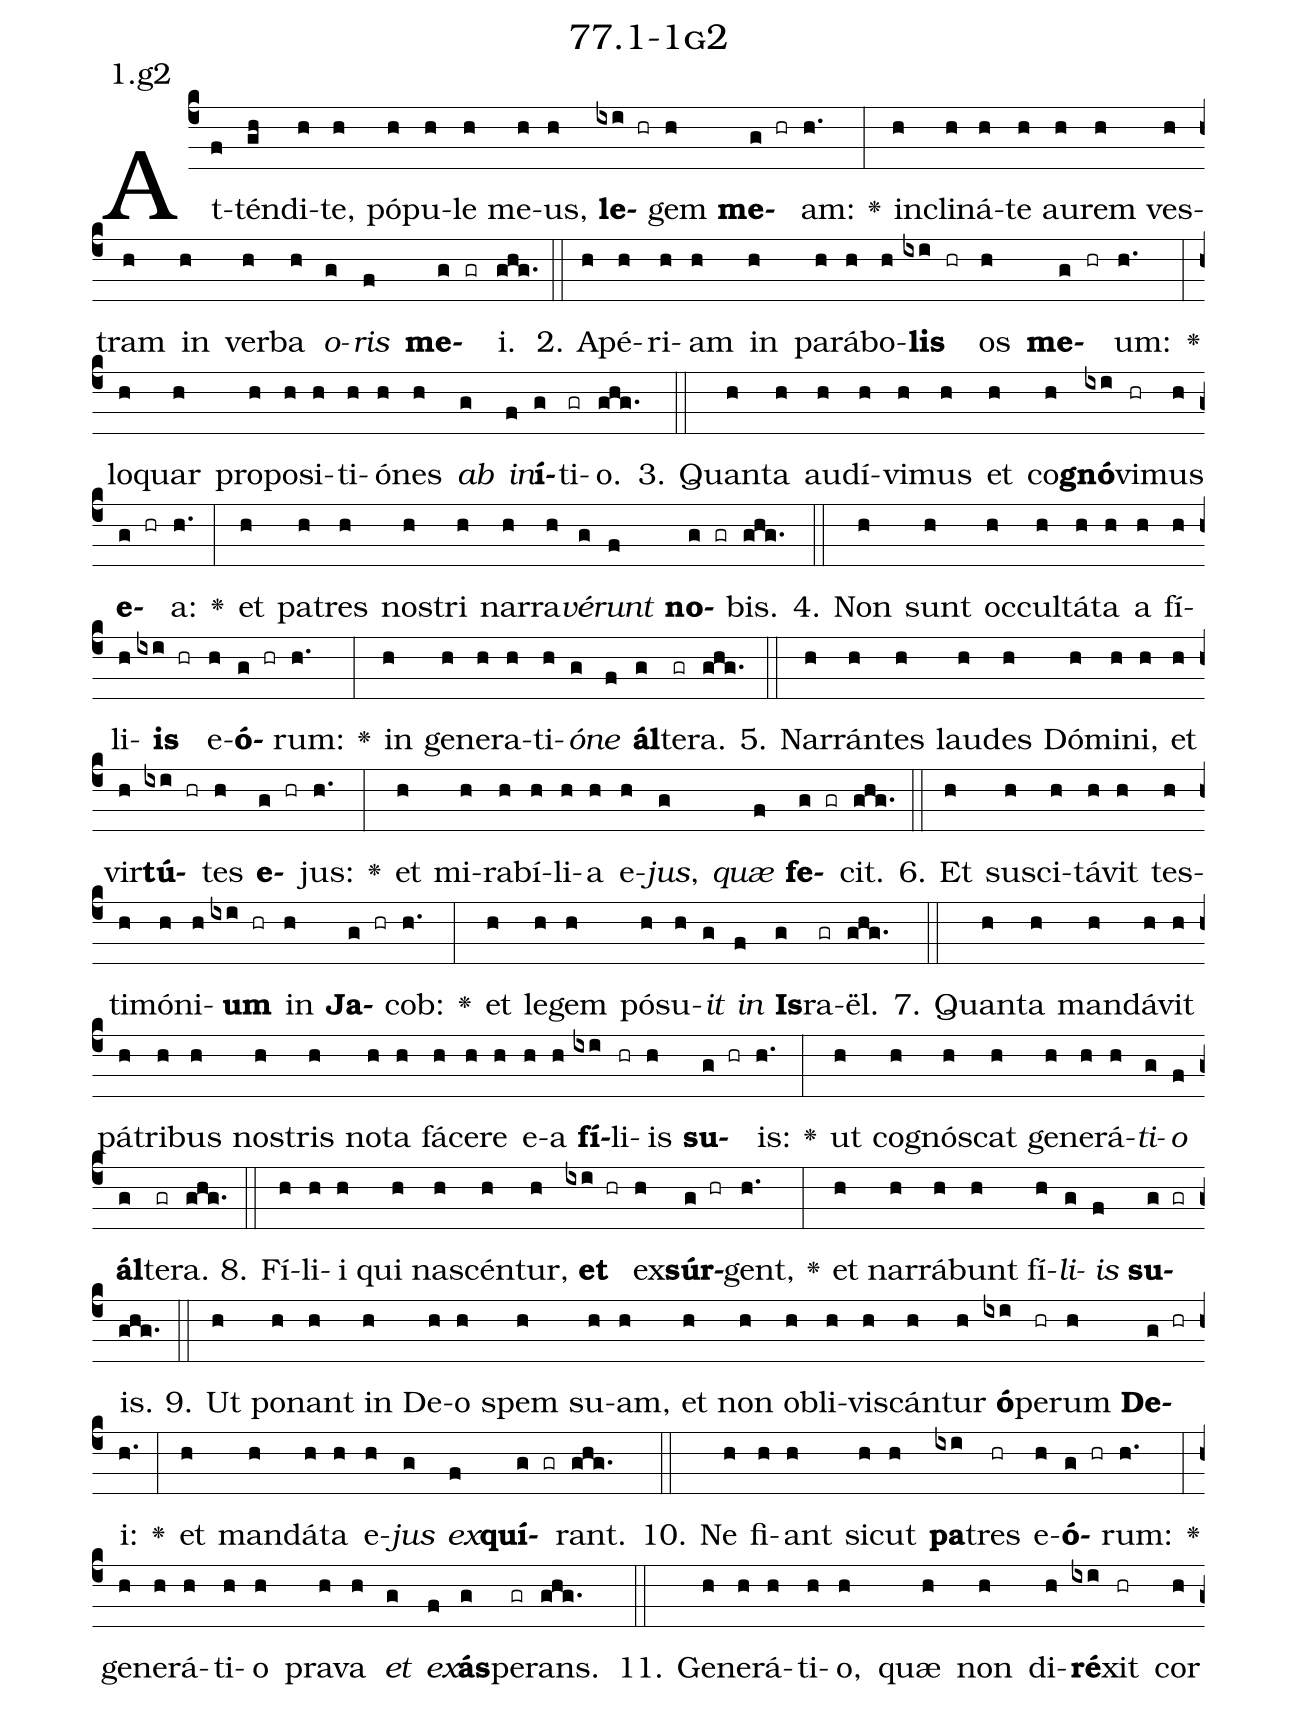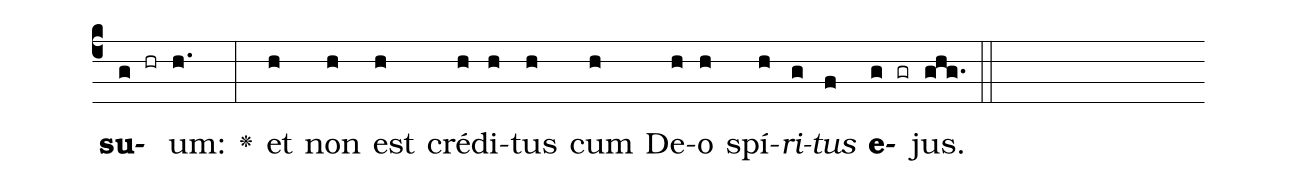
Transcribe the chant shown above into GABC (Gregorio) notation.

name: 77.1-1g2;
annotation: 1.g2;
%%
(c4)At(f)tén(gh)di(h)te,(h) pó(h)pu(h)le(h) me(h)us,(h) <b>le</b>(ixi hr)gem(h) <b>me</b>(g hr)am:(h.) <v>\greheightstar</v>(:) in(h)cli(h)ná(h)te(h) au(h)rem(h) ves(h)tram(h) in(h) ver(h)ba(h) <i>o</i>(g)<i>ris</i>(f) <b>me</b>(g gr)i.(ghg.) (::)
2. A(h)pé(h)ri(h)am(h) in(h) pa(h)rá(h)bo(h)<b>lis</b>(ixi hr) os(h) <b>me</b>(g hr)um:(h.) <v>\greheightstar</v>(:) lo(h)quar(h) pro(h)po(h)si(h)ti(h)ó(h)nes(h) <i>ab</i>(g) <i>in</i>(f)<b>í</b>(g)ti(gr)o.(ghg.) (::)
3. Quan(h)ta(h) au(h)dí(h)vi(h)mus(h) et(h) co(h)<b>gnó</b>(ixi)vi(hr)mus(h) <b>e</b>(g hr)a:(h.) <v>\greheightstar</v>(:) et(h) pa(h)tres(h) nos(h)tri(h) nar(h)ra(h)<i>vé</i>(g)<i>runt</i>(f) <b>no</b>(g gr)bis.(ghg.) (::)
4. Non(h) sunt(h) oc(h)cul(h)tá(h)ta(h) a(h) fí(h)li(h)<b>is</b>(ixi hr) e(h)<b>ó</b>(g hr)rum:(h.) <v>\greheightstar</v>(:) in(h) ge(h)ne(h)ra(h)ti(h)<i>ó</i>(g)<i>ne</i>(f) <b>ál</b>(g)te(gr)ra.(ghg.) (::)
5. Nar(h)rán(h)tes(h) lau(h)des(h) Dó(h)mi(h)ni,(h) et(h) vir(h)<b>tú</b>(ixi hr)tes(h) <b>e</b>(g hr)jus:(h.) <v>\greheightstar</v>(:) et(h) mi(h)ra(h)bí(h)li(h)a(h) e(h)<i>jus</i>,(g) <i>quæ</i>(f) <b>fe</b>(g gr)cit.(ghg.) (::)
6. Et(h) su(h)sci(h)tá(h)vit(h) tes(h)ti(h)mó(h)ni(h)<b>um</b>(ixi hr) in(h) <b>Ja</b>(g hr)cob:(h.) <v>\greheightstar</v>(:) et(h) le(h)gem(h) pó(h)su(h)<i>it</i>(g) <i>in</i>(f) <b>Is</b>(g)ra(gr)ël.(ghg.) (::)
7. Quan(h)ta(h) man(h)dá(h)vit(h) pá(h)tri(h)bus(h) nos(h)tris(h) no(h)ta(h) fá(h)ce(h)re(h) e(h)a(h) <b>fí</b>(ixi)li(hr)is(h) <b>su</b>(g hr)is:(h.) <v>\greheightstar</v>(:) ut(h) co(h)gnós(h)cat(h) ge(h)ne(h)rá(h)<i>ti</i>(g)<i>o</i>(f) <b>ál</b>(g)te(gr)ra.(ghg.) (::)
8. Fí(h)li(h)i(h) qui(h) na(h)scén(h)tur,(h) <b>et</b>(ixi hr) ex(h)<b>súr</b>(g hr)gent,(h.) <v>\greheightstar</v>(:) et(h) nar(h)rá(h)bunt(h) fí(h)<i>li</i>(g)<i>is</i>(f) <b>su</b>(g gr)is.(ghg.) (::)
9. Ut(h) po(h)nant(h) in(h) De(h)o(h) spem(h) su(h)am,(h) et(h) non(h) ob(h)li(h)vis(h)cán(h)tur(h) <b>ó</b>(ixi)pe(hr)rum(h) <b>De</b>(g hr)i:(h.) <v>\greheightstar</v>(:) et(h) man(h)dá(h)ta(h) e(h)<i>jus</i>(g) <i>ex</i>(f)<b>quí</b>(g gr)rant.(ghg.) (::)
10. Ne(h) fi(h)ant(h) sic(h)ut(h) <b>pa</b>(ixi)tres(hr) e(h)<b>ó</b>(g hr)rum:(h.) <v>\greheightstar</v>(:) ge(h)ne(h)rá(h)ti(h)o(h) pra(h)va(h) <i>et</i>(g) <i>ex</i>(f)<b>ás</b>(g)pe(gr)rans.(ghg.) (::)
11. Ge(h)ne(h)rá(h)ti(h)o,(h) quæ(h) non(h) di(h)<b>ré</b>(ixi)xit(hr) cor(h) <b>su</b>(g hr)um:(h.) <v>\greheightstar</v>(:) et(h) non(h) est(h) cré(h)di(h)tus(h) cum(h) De(h)o(h) spí(h)<i>ri</i>(g)<i>tus</i>(f) <b>e</b>(g gr)jus.(ghg.) (::)
